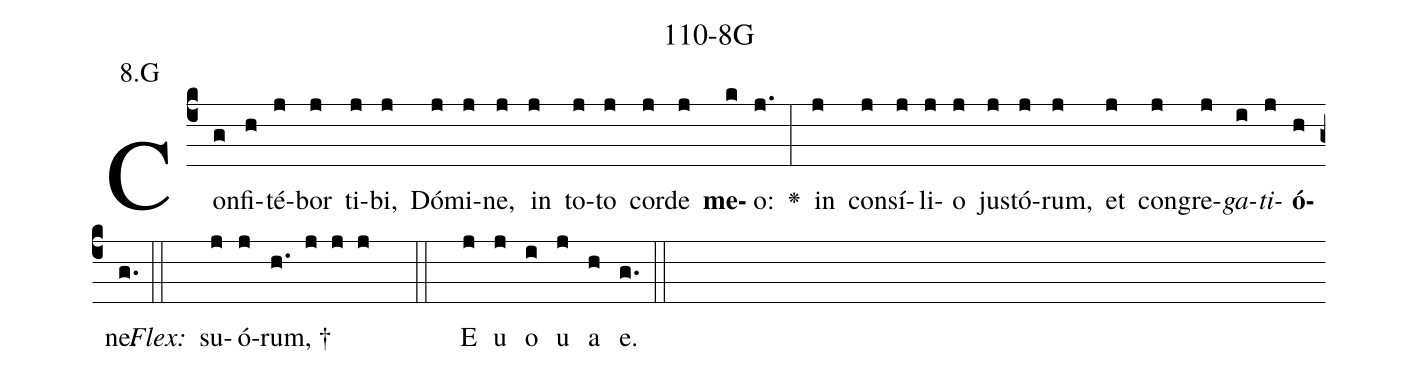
name: 110-8G;
annotation: 8.G;
%%
(c4)Con(g)fi(h)té(j)bor(j) ti(j)bi,(j) Dó(j)mi(j)ne,(j) in(j) to(j)to(j) cor(j)de(j) <b>me</b>(k)o:(j.) <v>\greheightstar</v>(:) in(j) con(j)sí(j)li(j)o(j) jus(j)tó(j)rum,(j) et(j) con(j)gre(j)<i>ga</i>(i)<i>ti</i>(j)<b>ó</b>(h)ne.(g.) (::)
<i>Flex:</i>()  su(j)ó(j)rum, †(h. j j j  ::) E(j) u(j) o(i) u(j) a(h) e.(g.) (::)
